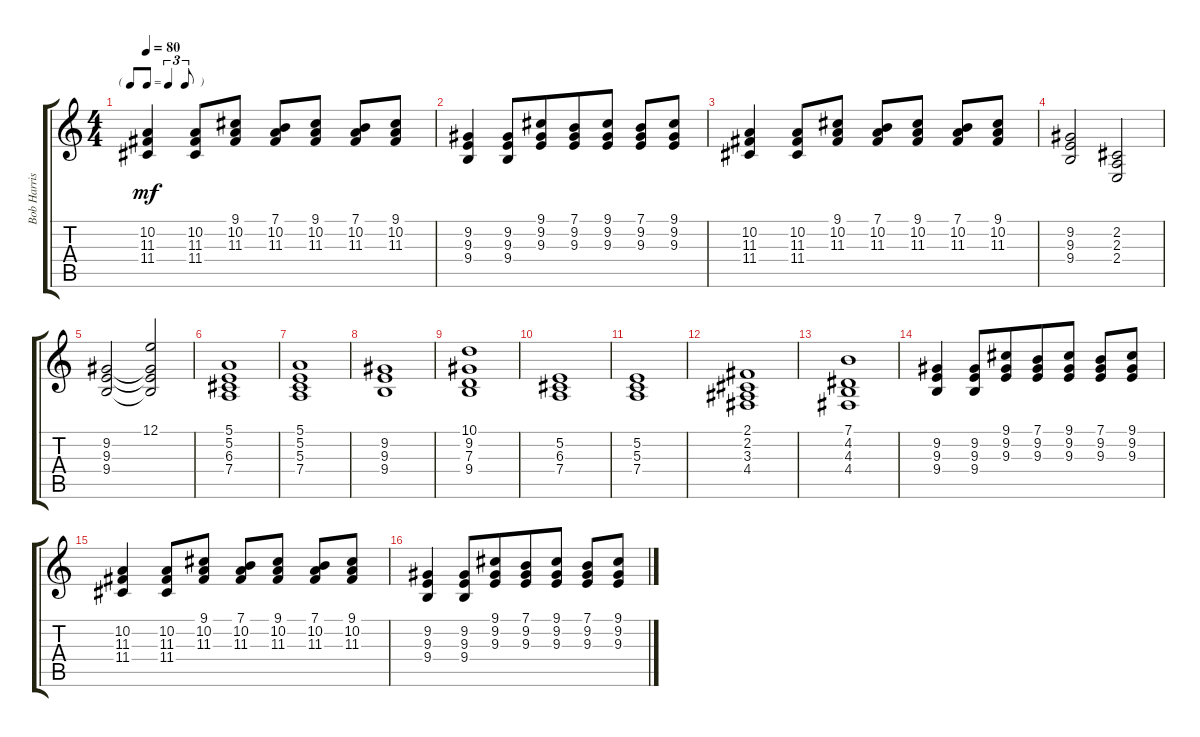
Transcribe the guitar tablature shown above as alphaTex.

\track ("Bob Harris" "Bob Harris") {instrument electricpiano1}
\staff {score tabs}
\tuning (E4 B3 G3 D3 A2 E2) {hide}
\ts (4 4)
\tf triplet8th
\tempo 80
\clef g2
\ks c
(10.2 11.3 11.4).4{dy mf} (10.2 11.3 11.4).8{beam merge} (9.1 10.2 11.3).8 (7.1 10.2 11.3).8 (9.1 10.2 11.3).8 (7.1 10.2 11.3).8{beam merge} (9.1 10.2 11.3).8 |
(9.2 9.3 9.4).4 (9.2 9.3 9.4).8{beam merge} (9.1 9.2 9.3).8{beam merge} (7.1 9.2 9.3).8{beam merge} (9.1 9.2 9.3).8 (7.1 9.2 9.3).8 (9.1 9.2 9.3).8 |
(10.2 11.3 11.4).4 (10.2 11.3 11.4).8{beam merge} (9.1 10.2 11.3).8 (7.1 10.2 11.3).8 (9.1 10.2 11.3).8 (7.1 10.2 11.3).8{beam merge} (9.1 10.2 11.3).8 |
(9.2 9.3 9.4).2{beam merge} (2.2 2.3 2.4).2 |
(9.2 9.3 9.4).2 (12.1 9.2{t} 9.3{t} 9.4{t}).2 |
(5.1 5.2 6.3 7.4).1 |
(5.1 5.2 5.3 7.4).1 |
(9.2 9.3 9.4).1 |
(10.1 9.2 7.3 9.4).1 |
(5.2 6.3 7.4).1 |
(5.2 5.3 7.4).1 |
(2.1 2.2 3.3 4.4).1 |
(7.1 4.2 4.3 4.4).1 |
(9.2 9.3 9.4).4 (9.2 9.3 9.4).8{beam merge} (9.1 9.2 9.3).8{beam merge} (7.1 9.2 9.3).8{beam merge} (9.1 9.2 9.3).8 (7.1 9.2 9.3).8 (9.1 9.2 9.3).8 |
(10.2 11.3 11.4).4 (10.2 11.3 11.4).8{beam merge} (9.1 10.2 11.3).8 (7.1 10.2 11.3).8 (9.1 10.2 11.3).8 (7.1 10.2 11.3).8{beam merge} (9.1 10.2 11.3).8 |
(9.2 9.3 9.4).4 (9.2 9.3 9.4).8{beam merge} (9.1 9.2 9.3).8{beam merge} (7.1 9.2 9.3).8{beam merge} (9.1 9.2 9.3).8 (7.1 9.2 9.3).8 (9.1 9.2 9.3).8
